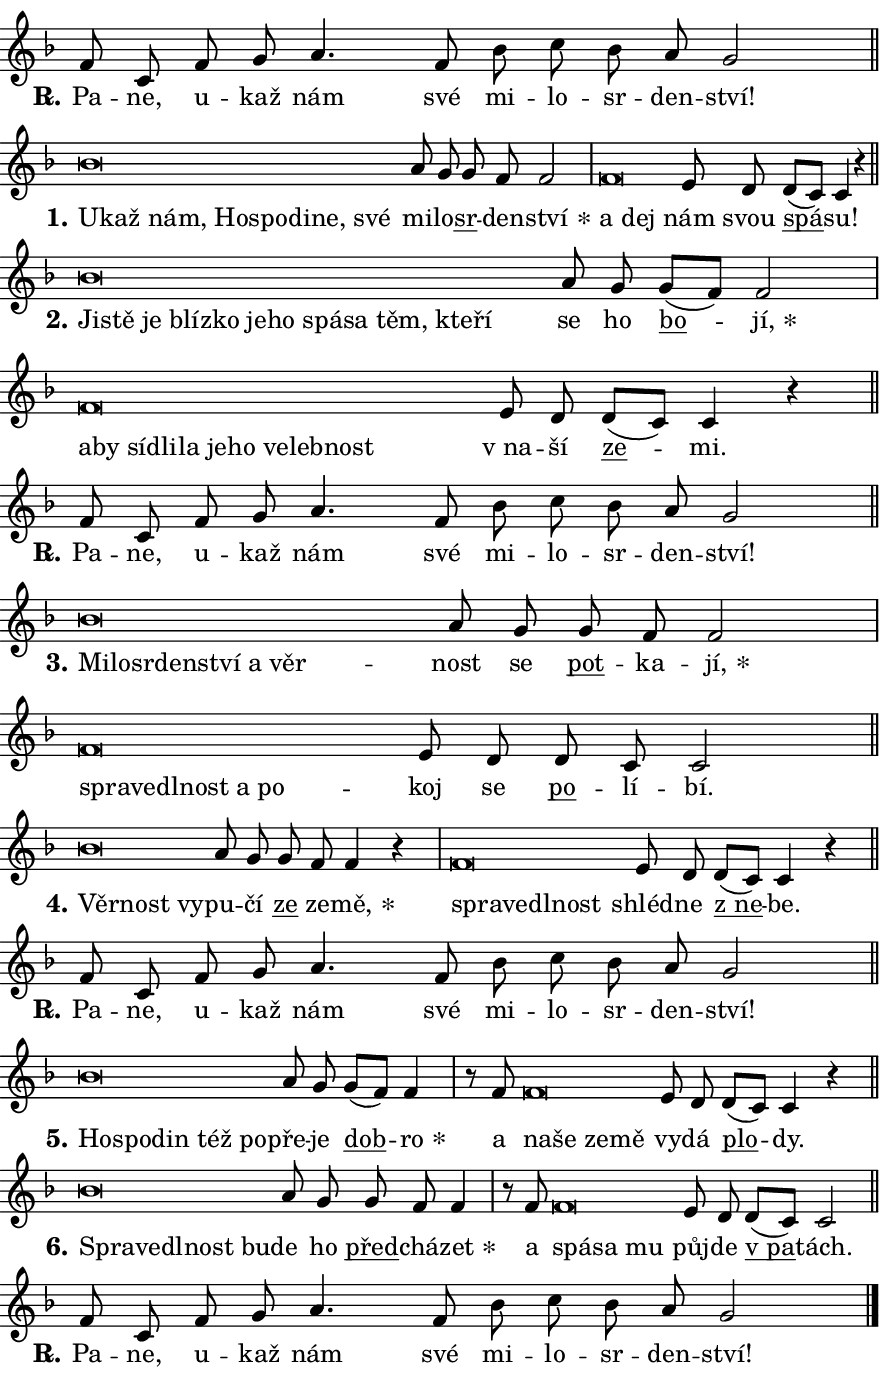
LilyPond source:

\version "2.24.0"
\header { tagline = "" }
\paper {
  indent = 0\cm
  top-margin = 0\cm
  right-margin = 0.13\cm % to fit lyric hyphens
  bottom-margin = 0\cm
  left-margin = 0\cm
  paper-width = 15\cm
  page-breaking = #ly:one-page-breaking
  system-system-spacing.basic-distance = #11
  score-system-spacing.basic-distance = #11
  ragged-last = ##f
}


%% Author: Thomas Morley
%% https://lists.gnu.org/archive/html/lilypond-user/2020-05/msg00002.html
#(define (line-position grob)
"Returns position of @var[grob} in current system:
   @code{'start}, if at first time-step
   @code{'end}, if at last time-step
   @code{'middle} otherwise
"
  (let* ((col (ly:item-get-column grob))
         (ln (ly:grob-object col 'left-neighbor))
         (rn (ly:grob-object col 'right-neighbor))
         (col-to-check-left (if (ly:grob? ln) ln col))
         (col-to-check-right (if (ly:grob? rn) rn col))
         (break-dir-left
           (and
             (ly:grob-property col-to-check-left 'non-musical #f)
             (ly:item-break-dir col-to-check-left)))
         (break-dir-right
           (and
             (ly:grob-property col-to-check-right 'non-musical #f)
             (ly:item-break-dir col-to-check-right))))
        (cond ((eqv? 1 break-dir-left) 'start)
              ((eqv? -1 break-dir-right) 'end)
              (else 'middle))))

#(define (tranparent-at-line-position vctor)
  (lambda (grob)
  "Relying on @code{line-position} select the relevant enry from @var{vctor}.
Used to determine transparency,"
    (case (line-position grob)
      ((end) (not (vector-ref vctor 0)))
      ((middle) (not (vector-ref vctor 1)))
      ((start) (not (vector-ref vctor 2))))))

noteHeadBreakVisibility =
#(define-music-function (break-visibility)(vector?)
"Makes @code{NoteHead}s transparent relying on @var{break-visibility}"
#{
  \override NoteHead.transparent =
    #(tranparent-at-line-position break-visibility)
#})

#(define delete-ledgers-for-transparent-note-heads
  (lambda (grob)
    "Reads whether a @code{NoteHead} is transparent.
If so this @code{NoteHead} is removed from @code{'note-heads} from
@var{grob}, which is supposed to be @code{LedgerLineSpanner}.
As a result ledgers are not printed for this @code{NoteHead}"
    (let* ((nhds-array (ly:grob-object grob 'note-heads))
           (nhds-list
             (if (ly:grob-array? nhds-array)
                 (ly:grob-array->list nhds-array)
                 '()))
           ;; Relies on the transparent-property being done before
           ;; Staff.LedgerLineSpanner.after-line-breaking is executed.
           ;; This is fragile ...
           (to-keep
             (remove
               (lambda (nhd)
                 (ly:grob-property nhd 'transparent #f))
               nhds-list)))
      ;; TODO find a better method to iterate over grob-arrays, similiar
      ;; to filter/remove etc for lists
      ;; For now rebuilt from scratch
      (set! (ly:grob-object grob 'note-heads)  '())
      (for-each
        (lambda (nhd)
          (ly:pointer-group-interface::add-grob grob 'note-heads nhd))
        to-keep))))

squashNotes = {
  \override NoteHead.X-extent = #'(-0.2 . 0.2)
  \override NoteHead.Y-extent = #'(-0.75 . 0)
  \override NoteHead.stencil =
    #(lambda (grob)
       (let ((pos (ly:grob-property grob 'staff-position)))
         (begin
           (if (< pos -7) (display "ERROR: Lower brevis then expected\n") (display ""))
           (if (<= pos -6) ly:text-interface::print ly:note-head::print))))
}
unSquashNotes = {
  \revert NoteHead.X-extent
  \revert NoteHead.Y-extent
  \revert NoteHead.stencil
}

hideNotes = \noteHeadBreakVisibility #begin-of-line-visible
unHideNotes = \noteHeadBreakVisibility #all-visible

% work-around for resetting accidentals
% https://lilypond.org/doc/v2.23/Documentation/notation/displaying-rhythms#unmetered-music
cadenzaMeasure = {
  \cadenzaOff
  \partial 1024 s1024
  \cadenzaOn
}

#(define-markup-command (accent layout props text) (markup?)
  "Underline accented syllable"
  (interpret-markup layout props
    #{\markup \override #'(offset . 4.3) \underline { #text }#}))

responsum = \markup \concat {
  "R" \hspace #-1.05 \path #0.1 #'((moveto 0 0.07) (lineto 0.9 0.8)) \hspace #0.05 "."
}

spaceSize = #0.6828661417322834 % exact space size for TeX Gyre Schola

\layout {
  \context {
    \Staff
    \remove "Time_signature_engraver"
    \override LedgerLineSpanner.after-line-breaking = #delete-ledgers-for-transparent-note-heads
  }
  \context {
    \Lyrics {
      \override LyricSpace.minimum-distance = \spaceSize
      \override LyricText.font-name = #"TeX Gyre Schola"
      \override LyricText.font-size = 1
      \override StanzaNumber.font-name = #"TeX Gyre Schola Bold"
      \override StanzaNumber.font-size = 1
    }
  }
  \context {
    \Score 
    \override NoteHead.text =
      #(lambda (grob) 
        (let ((pos (ly:grob-property grob 'staff-position)))
          #{\markup {
            \combine
              \halign #-0.55 \raise #(if (= pos -6) 0 0.5) \override #'(thickness . 2) \draw-line #'(3.2 . 0)
              \musicglyph "noteheads.sM1"
          }#}))
  }
}

% magnetic-lyrics.ily
%
%   written by
%     Jean Abou Samra <jean@abou-samra.fr>
%     Werner Lemberg <wl@gnu.org>
%
%   adapted by
%     Jiri Hon <jiri.hon@gmail.com>
%
% Version 2022-Apr-15

% https://www.mail-archive.com/lilypond-user@gnu.org/msg149350.html

#(define (Left_hyphen_pointer_engraver context)
   "Collect syllable-hyphen-syllable occurrences in lyrics and store
them in properties.  This engraver only looks to the left.  For
example, if the lyrics input is @code{foo -- bar}, it does the
following.

@itemize @bullet
@item
Set the @code{text} property of the @code{LyricHyphen} grob between
@q{foo} and @q{bar} to @code{foo}.

@item
Set the @code{left-hyphen} property of the @code{LyricText} grob with
text @q{foo} to the @code{LyricHyphen} grob between @q{foo} and
@q{bar}.
@end itemize

Use this auxiliary engraver in combination with the
@code{lyric-@/text::@/apply-@/magnetic-@/offset!} hook."
   (let ((hyphen #f)
         (text #f))
     (make-engraver
      (acknowledgers
       ((lyric-syllable-interface engraver grob source-engraver)
        (set! text grob)))
      (end-acknowledgers
       ((lyric-hyphen-interface engraver grob source-engraver)
        ;(when (not (grob::has-interface grob 'lyric-space-interface))
          (set! hyphen grob)));)
      ((stop-translation-timestep engraver)
       (when (and text hyphen)
         (ly:grob-set-object! text 'left-hyphen hyphen))
       (set! text #f)
       (set! hyphen #f)))))

#(define (lyric-text::apply-magnetic-offset! grob)
   "If the space between two syllables is less than the value in
property @code{LyricText@/.details@/.squash-threshold}, move the right
syllable to the left so that it gets concatenated with the left
syllable.

Use this function as a hook for
@code{LyricText@/.after-@/line-@/breaking} if the
@code{Left_@/hyphen_@/pointer_@/engraver} is active."
   (let ((hyphen (ly:grob-object grob 'left-hyphen #f)))
     (when hyphen
       (let ((left-text (ly:spanner-bound hyphen LEFT)))
         (when (grob::has-interface left-text 'lyric-syllable-interface)
           (let* ((common (ly:grob-common-refpoint grob left-text X))
                  (this-x-ext (ly:grob-extent grob common X))
                  (left-x-ext
                   (begin
                     ;; Trigger magnetism for left-text.
                     (ly:grob-property left-text 'after-line-breaking)
                     (ly:grob-extent left-text common X)))
                  ;; `delta` is the gap width between two syllables.
                  (delta (- (interval-start this-x-ext)
                            (interval-end left-x-ext)))
                  (details (ly:grob-property grob 'details))
                  (threshold (assoc-get 'squash-threshold details 0.2)))
             (when (< delta threshold)
               (let* (;; We have to manipulate the input text so that
                      ;; ligatures crossing syllable boundaries are not
                      ;; disabled.  For languages based on the Latin
                      ;; script this is essentially a beautification.
                      ;; However, for non-Western scripts it can be a
                      ;; necessity.
                      (lt (ly:grob-property left-text 'text))
                      (rt (ly:grob-property grob 'text))
                      (is-space (grob::has-interface hyphen 'lyric-space-interface))
                      (space (if is-space " " ""))
                      (extra-delta (if is-space spaceSize 0))
                      ;; Append new syllable.
                      (ltrt-space (if (and (string? lt) (string? rt))
                                (string-append lt space rt)
                                (make-concat-markup (list lt space rt))))
                      ;; Right-align `ltrt` to the right side.
                      (ltrt-space-markup (grob-interpret-markup
                               grob
                               (make-translate-markup
                                (cons (interval-length this-x-ext) 0)
                                (make-right-align-markup ltrt-space)))))
                 (begin
                   ;; Don't print `left-text`.
                   (ly:grob-set-property! left-text 'stencil #f)
                   ;; Set text and stencil (which holds all collected
                   ;; syllables so far) and shift it to the left.
                   (ly:grob-set-property! grob 'text ltrt-space)
                   (ly:grob-set-property! grob 'stencil ltrt-space-markup)
                   (ly:grob-translate-axis! grob (- (- delta extra-delta)) X))))))))))


#(define (lyric-hyphen::displace-bounds-first grob)
   ;; Make very sure this callback isn't triggered too early.
   (let ((left (ly:spanner-bound grob LEFT))
         (right (ly:spanner-bound grob RIGHT)))
     (ly:grob-property left 'after-line-breaking)
     (ly:grob-property right 'after-line-breaking)
     (ly:lyric-hyphen::print grob)))

squashThreshold = #0.4

\layout {
  \context {
    \Lyrics
    \consists #Left_hyphen_pointer_engraver
    \override LyricText.after-line-breaking =
      #lyric-text::apply-magnetic-offset!
    \override LyricHyphen.stencil = #lyric-hyphen::displace-bounds-first
    \override LyricText.details.squash-threshold = \squashThreshold
    \override LyricHyphen.minimum-distance = 0
    \override LyricHyphen.minimum-length = \squashThreshold
  }
}

squashText = \override LyricText.details.squash-threshold = 9999
unSquashText = \override LyricText.details.squash-threshold = \squashThreshold

leftText = \override LyricText.self-alignment-X = #LEFT
unLeftText = \revert LyricText.self-alignment-X

starOffset = #(lambda (grob) 
                (let ((x_offset (ly:self-alignment-interface::aligned-on-x-parent grob)))
                  (if (= x_offset 0) 0 (+ x_offset 1.2))))

star = #(define-music-function (syllable)(string?)
"Append star separator at the end of a syllable"
#{
  \once \override LyricText.X-offset = #starOffset
  \lyricmode { \markup {
    #syllable
    \override #'((font-name . "TeX Gyre Schola Bold")) \hspace #0.2 \lower #0.65 \larger "*"
  } }
#})

starAccent = #(define-music-function (syllable)(string?)
"Append star separator at the end of a syllable and make accent"
#{
  \once \override LyricText.X-offset = #starOffset
  \lyricmode { \markup {
    \accent #syllable
    \override #'((font-name . "TeX Gyre Schola Bold")) \hspace #0.2 \lower #0.65 \larger "*"
  } }
#})

breath = #(define-music-function (syllable)(string?)
"Append breathing indicator at the end of a syllable"
#{
  \lyricmode { \markup { #syllable "+" } }
#})

optionalBreath = #(define-music-function (syllable)(string?)
"Append optional breathing indicator at the end of a syllable"
#{
  \lyricmode { \markup { #syllable "(+)" } }
#})


\score {
    <<
        \new Voice = "melody" { \cadenzaOn \key f \major \relative { f'8 c f g a4. f8 \bar "" bes c bes a g2 \cadenzaMeasure \bar "||" \break } }
        \new Lyrics \lyricsto "melody" { \lyricmode { \set stanza = \responsum
Pa -- ne, u -- kaž nám své mi -- lo -- sr -- den -- ství! } }
    >>
    \layout {}
}

\score {
    <<
        \new Voice = "melody" { \cadenzaOn \key f \major \relative { \squashNotes bes'\breve*1/16 \hideNotes \breve*1/16 \bar "" \breve*1/16 \bar "" \breve*1/16 \bar "" \breve*1/16 \bar "" \breve*1/16 \bar "" \breve*1/16 \breve*1/16 \bar "" \unHideNotes \unSquashNotes a8 g \bar "" g f f2 \cadenzaMeasure \bar "|" \squashNotes f\breve*1/16 \hideNotes \breve*1/16 \bar "" \unHideNotes \unSquashNotes e8 d \bar "" d[( c)] c4 r \cadenzaMeasure \bar "||" \break } }
        \new Lyrics \lyricsto "melody" { \lyricmode { \set stanza = "1."
\leftText U -- \squashText kaž nám, Ho -- spo -- di -- ne, své \unLeftText \unSquashText mi -- lo -- \markup \accent sr -- den -- \star ství \leftText a \squashText dej \unLeftText \unSquashText nám svou \markup \accent spá -- su! } }
    >>
    \layout {}
}

\score {
    <<
        \new Voice = "melody" { \cadenzaOn \key f \major \relative { \squashNotes bes'\breve*1/16 \hideNotes \breve*1/16 \bar "" \breve*1/16 \bar "" \breve*1/16 \bar "" \breve*1/16 \bar "" \breve*1/16 \bar "" \breve*1/16 \bar "" \breve*1/16 \bar "" \breve*1/16 \bar "" \breve*1/16 \bar "" \breve*1/16 \breve*1/16 \bar "" \unHideNotes \unSquashNotes a8 g \bar "" g[( f)] f2 \cadenzaMeasure \bar "|" \squashNotes f\breve*1/16 \hideNotes \breve*1/16 \bar "" \breve*1/16 \bar "" \breve*1/16 \bar "" \breve*1/16 \bar "" \breve*1/16 \bar "" \breve*1/16 \bar "" \breve*1/16 \bar "" \breve*1/16 \breve*1/16 \bar "" \unHideNotes \unSquashNotes e8 d \bar "" d[( c)] c4 r \cadenzaMeasure \bar "||" \break } }
        \new Lyrics \lyricsto "melody" { \lyricmode { \set stanza = "2."
\leftText Ji -- \squashText stě je blíz -- ko je -- ho spá -- sa těm, kte -- ří \unLeftText \unSquashText se ho \markup \accent bo -- \star jí, \leftText a -- \squashText by sí -- dli -- la je -- ho ve -- leb -- nost \unLeftText \unSquashText "v na" -- ší \markup \accent ze -- mi. } }
    >>
    \layout {}
}

\score {
    <<
        \new Voice = "melody" { \cadenzaOn \key f \major \relative { f'8 c f g a4. f8 \bar "" bes c bes a g2 \cadenzaMeasure \bar "||" \break } }
        \new Lyrics \lyricsto "melody" { \lyricmode { \set stanza = \responsum
Pa -- ne, u -- kaž nám své mi -- lo -- sr -- den -- ství! } }
    >>
    \layout {}
}

\score {
    <<
        \new Voice = "melody" { \cadenzaOn \key f \major \relative { \squashNotes bes'\breve*1/16 \hideNotes \breve*1/16 \bar "" \breve*1/16 \bar "" \breve*1/16 \bar "" \breve*1/16 \bar "" \breve*1/16 \breve*1/16 \bar "" \unHideNotes \unSquashNotes a8 g \bar "" g f f2 \cadenzaMeasure \bar "|" \squashNotes f\breve*1/16 \hideNotes \breve*1/16 \bar "" \breve*1/16 \bar "" \breve*1/16 \bar "" \breve*1/16 \breve*1/16 \bar "" \unHideNotes \unSquashNotes e8 d \bar "" d c c2 \cadenzaMeasure \bar "||" \break } }
        \new Lyrics \lyricsto "melody" { \lyricmode { \set stanza = "3."
\leftText Mi -- \squashText lo -- sr -- den -- ství a věr -- \unLeftText \unSquashText nost se \markup \accent pot -- ka -- \star jí, \leftText spra -- \squashText ve -- dl -- nost a po -- \unLeftText \unSquashText koj se \markup \accent po -- lí -- bí. } }
    >>
    \layout {}
}

\score {
    <<
        \new Voice = "melody" { \cadenzaOn \key f \major \relative { \squashNotes bes'\breve*1/16 \hideNotes \breve*1/16 \breve*1/16 \bar "" \unHideNotes \unSquashNotes a8 g \bar "" g f f4 r \cadenzaMeasure \bar "|" \squashNotes f\breve*1/16 \hideNotes \breve*1/16 \bar "" \breve*1/16 \breve*1/16 \bar "" \unHideNotes \unSquashNotes e8 d \bar "" d[( c)] c4 r \cadenzaMeasure \bar "||" \break } }
        \new Lyrics \lyricsto "melody" { \lyricmode { \set stanza = "4."
\leftText Věr -- \squashText nost vy -- \unLeftText \unSquashText pu -- čí \markup \accent ze ze -- \star mě, \leftText spra -- \squashText ve -- dl -- nost \unLeftText \unSquashText shléd -- ne \markup \accent "z ne" -- be. } }
    >>
    \layout {}
}

\score {
    <<
        \new Voice = "melody" { \cadenzaOn \key f \major \relative { f'8 c f g a4. f8 \bar "" bes c bes a g2 \cadenzaMeasure \bar "||" \break } }
        \new Lyrics \lyricsto "melody" { \lyricmode { \set stanza = \responsum
Pa -- ne, u -- kaž nám své mi -- lo -- sr -- den -- ství! } }
    >>
    \layout {}
}

\score {
    <<
        \new Voice = "melody" { \cadenzaOn \key f \major \relative { \squashNotes bes'\breve*1/16 \hideNotes \breve*1/16 \bar "" \breve*1/16 \bar "" \breve*1/16 \breve*1/16 \bar "" \unHideNotes \unSquashNotes a8 g \bar "" g[( f)] f4 \cadenzaMeasure \bar "|" r8 f8 \squashNotes f\breve*1/16 \hideNotes \breve*1/16 \bar "" \breve*1/16 \breve*1/16 \bar "" \unHideNotes \unSquashNotes e8 d \bar "" d[( c)] c4 r \cadenzaMeasure \bar "||" \break } }
        \new Lyrics \lyricsto "melody" { \lyricmode { \set stanza = "5."
\leftText Ho -- \squashText spo -- din též po -- \unLeftText \unSquashText pře -- je \markup \accent dob -- \star ro a \leftText na -- \squashText še ze -- mě \unLeftText \unSquashText vy -- dá \markup \accent plo -- dy. } }
    >>
    \layout {}
}

\score {
    <<
        \new Voice = "melody" { \cadenzaOn \key f \major \relative { \squashNotes bes'\breve*1/16 \hideNotes \breve*1/16 \bar "" \breve*1/16 \bar "" \breve*1/16 \breve*1/16 \bar "" \unHideNotes \unSquashNotes a8 g \bar "" g f f4 \cadenzaMeasure \bar "|" r8 f8 \squashNotes f\breve*1/16 \hideNotes \breve*1/16 \breve*1/16 \bar "" \unHideNotes \unSquashNotes e8 d \bar "" d[( c)] c2 \cadenzaMeasure \bar "||" \break } }
        \new Lyrics \lyricsto "melody" { \lyricmode { \set stanza = "6."
\leftText Spra -- \squashText ve -- dl -- nost bu -- \unLeftText \unSquashText de ho \markup \accent před -- chá -- \star zet a \leftText spá -- \squashText sa mu \unLeftText \unSquashText půj -- de \markup \accent "v pa" -- tách. } }
    >>
    \layout {}
}

\score {
    <<
        \new Voice = "melody" { \cadenzaOn \key f \major \relative { f'8 c f g a4. f8 \bar "" bes c bes a g2 \cadenzaMeasure \bar "||" \break } \bar "|." }
        \new Lyrics \lyricsto "melody" { \lyricmode { \set stanza = \responsum
Pa -- ne, u -- kaž nám své mi -- lo -- sr -- den -- ství! } }
    >>
    \layout {}
}
